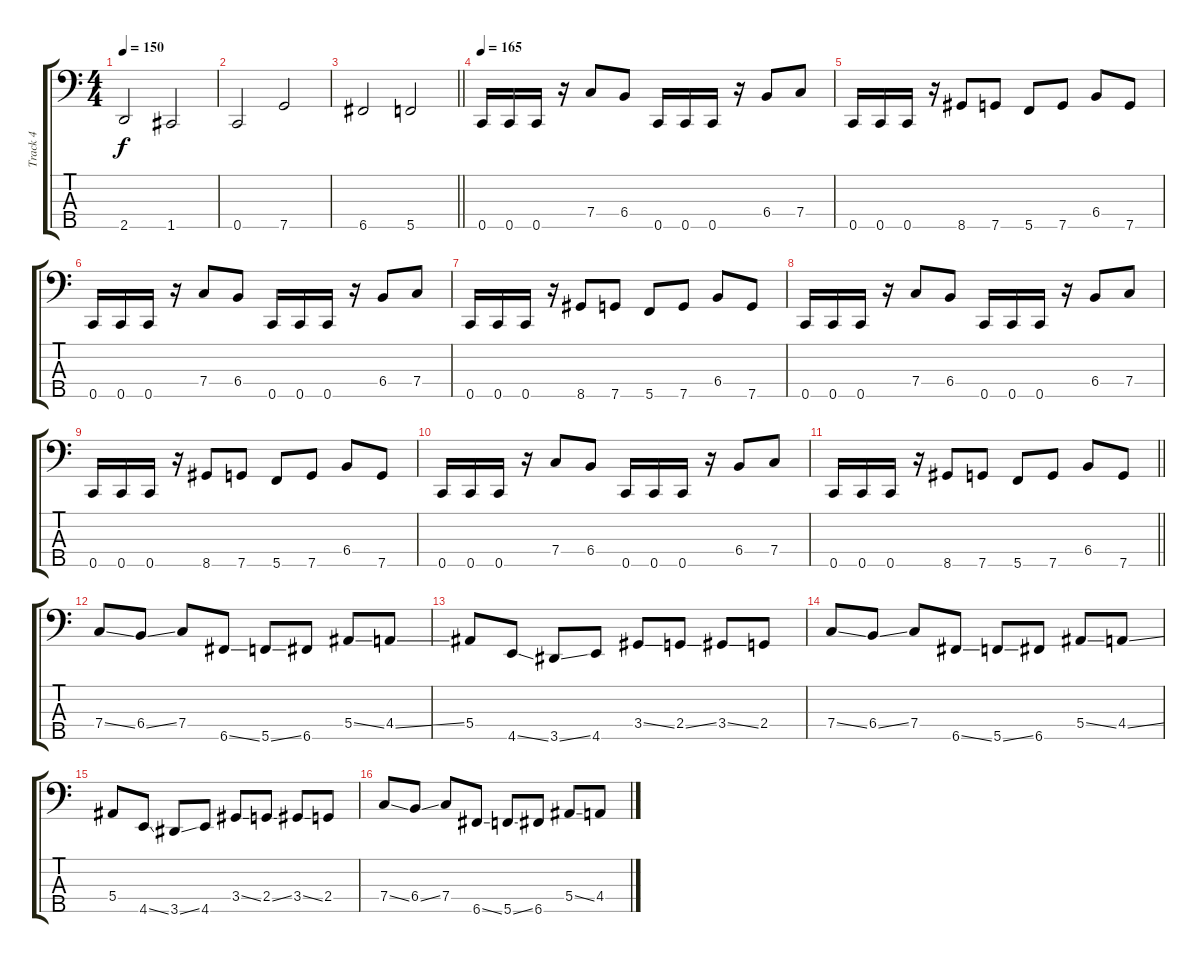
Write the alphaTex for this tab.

\track ("Track 4" "Track 4") {instrument electricbassfinger}
\staff {score tabs}
\tuning (G2 Eb2 Bb1 F1 C1) {hide}
\ts (4 4)
\tempo 150
\clef f4
\ks c
2.5.2{dy f} 1.5.2 |
0.5.2 7.5.2 |
\barLineRight lightlight
6.5.2 5.5.2 |
\tempo 165
0.5.16 0.5.16 0.5.16 r.16 7.4.8 6.4.8 0.5.16 0.5.16 0.5.16 r.16 6.4.8 7.4.8 |
0.5.16 0.5.16 0.5.16 r.16 8.5.8 7.5.8 5.5.8 7.5.8 6.4.8 7.5.8 |
0.5.16 0.5.16 0.5.16 r.16 7.4.8 6.4.8 0.5.16 0.5.16 0.5.16 r.16 6.4.8 7.4.8 |
0.5.16 0.5.16 0.5.16 r.16 8.5.8 7.5.8 5.5.8 7.5.8 6.4.8 7.5.8 |
0.5.16 0.5.16 0.5.16 r.16 7.4.8 6.4.8 0.5.16 0.5.16 0.5.16 r.16 6.4.8 7.4.8 |
0.5.16 0.5.16 0.5.16 r.16 8.5.8 7.5.8 5.5.8 7.5.8 6.4.8 7.5.8 |
0.5.16 0.5.16 0.5.16 r.16 7.4.8 6.4.8 0.5.16 0.5.16 0.5.16 r.16 6.4.8 7.4.8 |
\barLineRight lightlight
0.5.16 0.5.16 0.5.16 r.16 8.5.8 7.5.8 5.5.8 7.5.8 6.4.8 7.5.8 |
7.4{ss}.8 6.4{ss}.8 7.4.8 6.5{ss}.8 5.5{ss}.8 6.5.8 5.4{ss}.8 4.4{ss}.8 |
5.4.8 4.5{ss}.8 3.5{ss}.8 4.5.8 3.4{ss}.8 2.4{ss}.8 3.4{ss}.8 2.4.8 |
7.4{ss}.8 6.4{ss}.8 7.4.8 6.5{ss}.8 5.5{ss}.8 6.5.8 5.4{ss}.8 4.4{ss}.8 |
5.4.8 4.5{ss}.8 3.5{ss}.8 4.5.8 3.4{ss}.8 2.4{ss}.8 3.4{ss}.8 2.4.8 |
7.4{ss}.8 6.4{ss}.8 7.4.8 6.5{ss}.8 5.5{ss}.8 6.5.8 5.4{ss}.8 4.4{ss}.8
